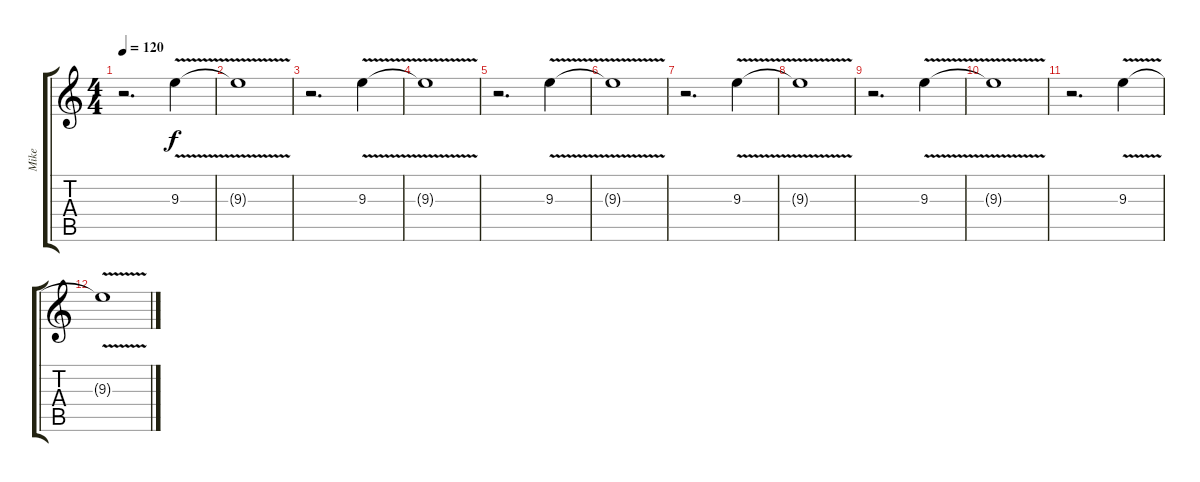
\track ("Mike" "Mike") {instrument electricguitarclean}
\staff {score tabs}
\tuning (E4 B3 G3 D3 A2 E2) {hide}
\ts (4 4)
\tempo 120
\clef g2
\ks c
r.2{d dy f} 9.3{v}.4 |
9.3{v t}.1 |
r.2{d} 9.3{v}.4 |
9.3{v t}.1 |
r.2{d} 9.3{v}.4 |
9.3{v t}.1 |
r.2{d} 9.3{v}.4 |
9.3{v t}.1 |
r.2{d} 9.3{v}.4 |
9.3{v t}.1 |
r.2{d} 9.3{v}.4 |
9.3{v t}.1
